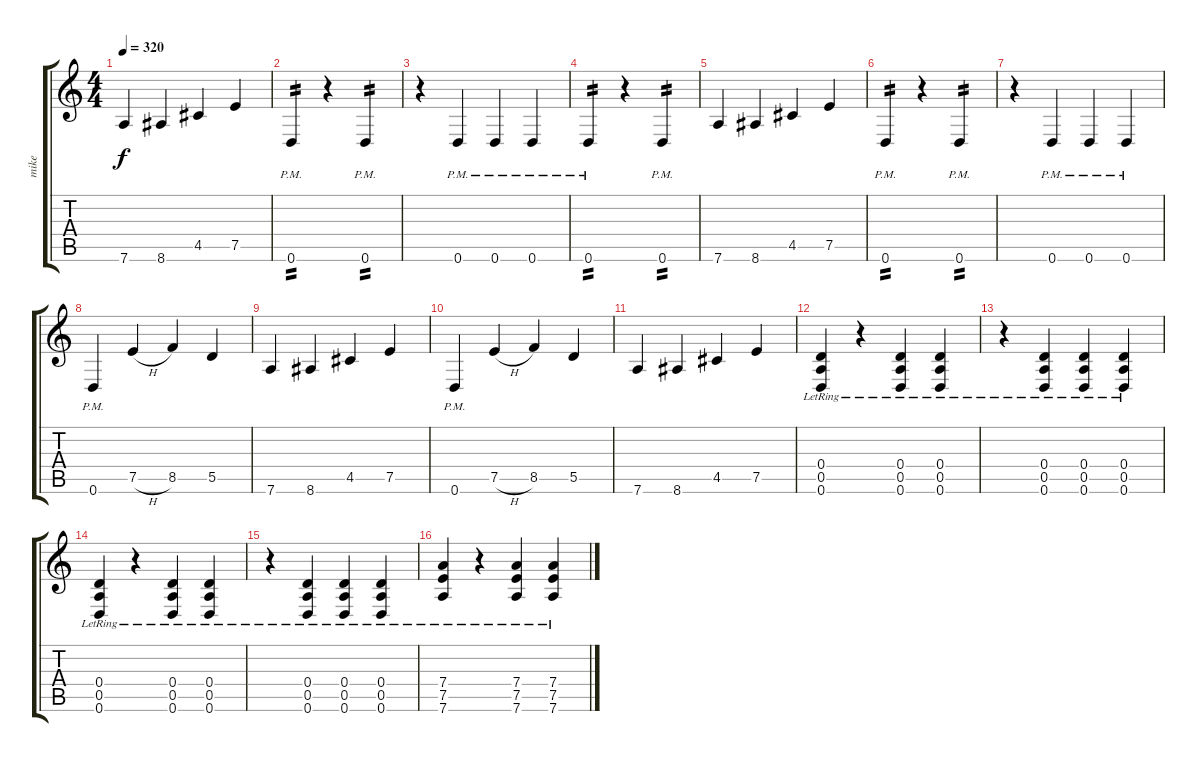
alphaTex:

\track ("mike" "mike") {instrument acousticguitarsteel}
\staff {score tabs}
\tuning (E4 B3 G3 D3 A2 D2) {hide}
\ts (4 4)
\tempo 320
\clef g2
\ks c
7.6.4{dy f} 8.6.4 4.5.4 7.5.4 |
0.6{pm}.4{tp 2} r.4 0.6{pm}.4{tp 2} |
r.4 0.6{pm}.4 0.6{pm}.4 0.6{pm}.4 |
0.6{pm}.4{tp 2} r.4 0.6{pm}.4{tp 2} |
7.6.4 8.6.4 4.5.4 7.5.4 |
0.6{pm}.4{tp 2} r.4 0.6{pm}.4{tp 2} |
r.4 0.6{pm}.4 0.6{pm}.4 0.6{pm}.4 |
0.6{pm}.4 7.5{h}.4 8.5.4 5.5.4 |
7.6.4 8.6.4 4.5.4 7.5.4 |
0.6{pm}.4 7.5{h}.4 8.5.4 5.5.4 |
7.6.4 8.6.4 4.5.4 7.5.4 |
(0.4{lr} 0.5{lr} 0.6{lr}).4 r.4 (0.4{lr} 0.5{lr} 0.6{lr}).4 (0.4{lr} 0.5{lr} 0.6{lr}).4 |
r.4 (0.4{lr} 0.5{lr} 0.6{lr}).4 (0.4{lr} 0.5{lr} 0.6{lr}).4 (0.4{lr} 0.5{lr} 0.6{lr}).4 |
(0.4{lr} 0.5{lr} 0.6{lr}).4 r.4 (0.4{lr} 0.5{lr} 0.6{lr}).4 (0.4{lr} 0.5{lr} 0.6{lr}).4 |
r.4 (0.4{lr} 0.5{lr} 0.6{lr}).4 (0.4{lr} 0.5{lr} 0.6{lr}).4 (0.4{lr} 0.5{lr} 0.6{lr}).4 |
(7.4{lr} 7.5{lr} 7.6{lr}).4 r.4 (7.4{lr} 7.5{lr} 7.6{lr}).4 (7.4{lr} 7.5{lr} 7.6{lr}).4
